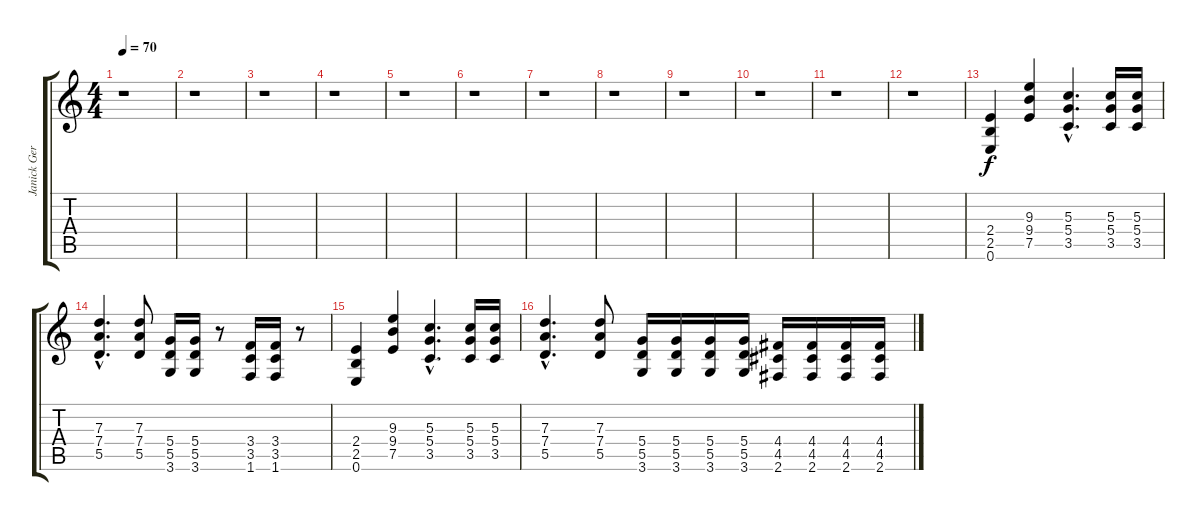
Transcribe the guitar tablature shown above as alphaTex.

\track ("Janick Gers" "Janick Ger") {instrument distortionguitar}
\staff {score tabs}
\tuning (E4 B3 G3 D3 A2 E2) {hide}
\ts (4 4)
\tempo 70
\clef g2
\ks c
r.1{dy f} |
r.1 |
r.1 |
r.1 |
r.1 |
r.1 |
r.1 |
r.1 |
r.1 |
r.1 |
r.1 |
r.1 |
(2.4 2.5 0.6).4{volume 13} (9.3 9.4 7.5).4 (5.3{hac} 5.4{hac} 3.5{hac}).4{d} (5.3 5.4 3.5).16 (5.3 5.4 3.5).16 |
(7.3{hac} 7.4{hac} 5.5{hac}).4{d} (7.3 7.4 5.5).8 (5.4 5.5 3.6).16 (5.4 5.5 3.6).16 r.8 (3.4 3.5 1.6).16 (3.4 3.5 1.6).16 r.8 |
(2.4 2.5 0.6).4 (9.3 9.4 7.5).4 (5.3{hac} 5.4{hac} 3.5{hac}).4{d} (5.3 5.4 3.5).16 (5.3 5.4 3.5).16 |
(7.3{hac} 7.4{hac} 5.5{hac}).4{d} (7.3 7.4 5.5).8 (5.4 5.5 3.6).16 (5.4 5.5 3.6).16 (5.4 5.5 3.6).16 (5.4 5.5 3.6).16 (4.4 4.5 2.6).16 (4.4 4.5 2.6).16 (4.4 4.5 2.6).16 (4.4 4.5 2.6).16
